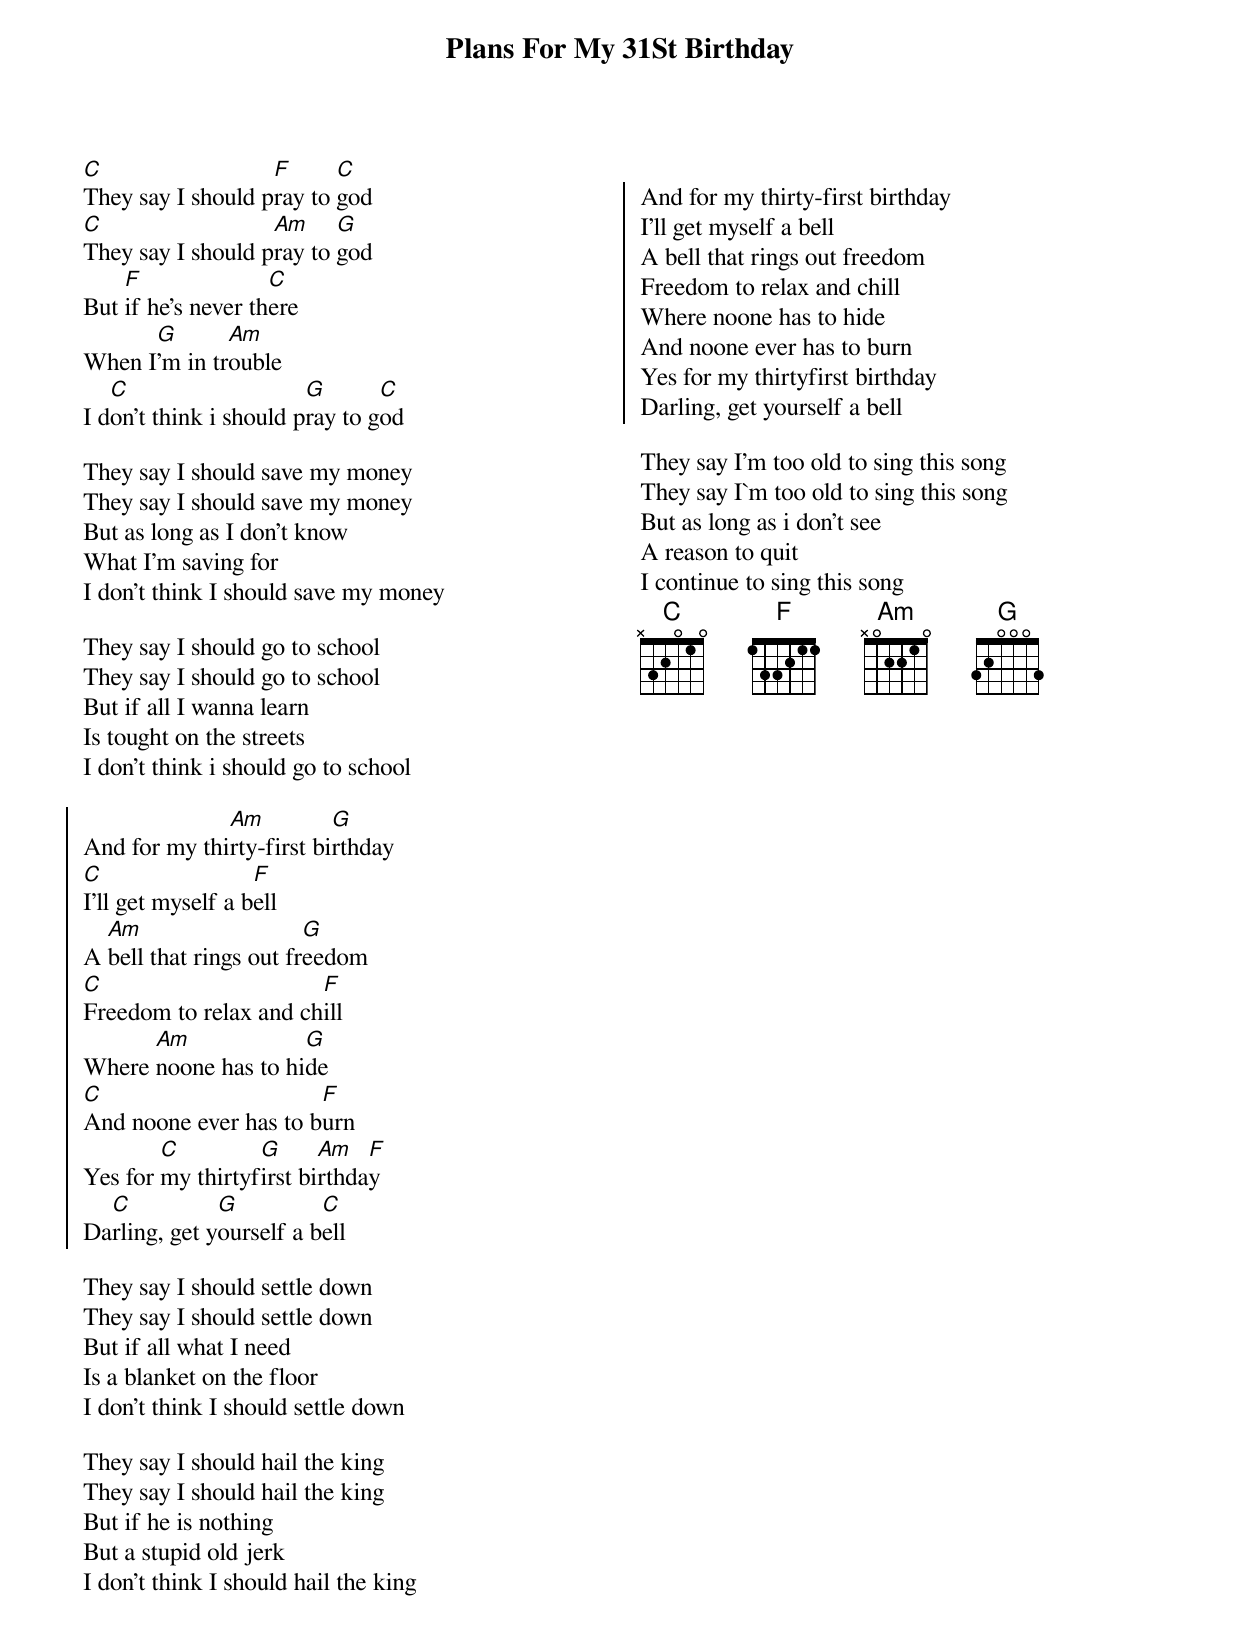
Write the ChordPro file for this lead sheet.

{t:Plans For My 31St Birthday}
{columns: 2}

[C]They say I should p[F]ray to [C]god
[C]They say I should p[Am]ray to [G]god
But [F]if he's never th[C]ere
When I[G]'m in tr[Am]ouble
I d[C]on't think i should p[G]ray to g[C]od

They say I should save my money
They say I should save my money
But as long as I don't know
What I'm saving for
I don't think I should save my money

They say I should go to school
They say I should go to school
But if all I wanna learn
Is tought on the streets
I don't think i should go to school

{soc}
And for my thi[Am]rty-first bi[G]rthday
[C]I'll get myself a b[F]ell
A [Am]bell that rings out fr[G]eedom
[C]Freedom to relax and ch[F]ill
Where [Am]noone has to hi[G]de
[C]And noone ever has to b[F]urn
Yes for [C]my thirtyf[G]irst bi[Am]rthda[F]y
Da[C]rling, get y[G]ourself a b[C]ell
{eoc}

They say I should settle down
They say I should settle down
But if all what I need
Is a blanket on the floor
I don't think I should settle down

They say I should hail the king
They say I should hail the king
But if he is nothing
But a stupid old jerk
I don't think I should hail the king

{column_break}

{soc}
And for my thirty-first birthday
I'll get myself a bell
A bell that rings out freedom
Freedom to relax and chill
Where noone has to hide
And noone ever has to burn
Yes for my thirtyfirst birthday
Darling, get yourself a bell
{eoc}

They say I'm too old to sing this song
They say I`m too old to sing this song
But as long as i don't see
A reason to quit
I continue to sing this song
